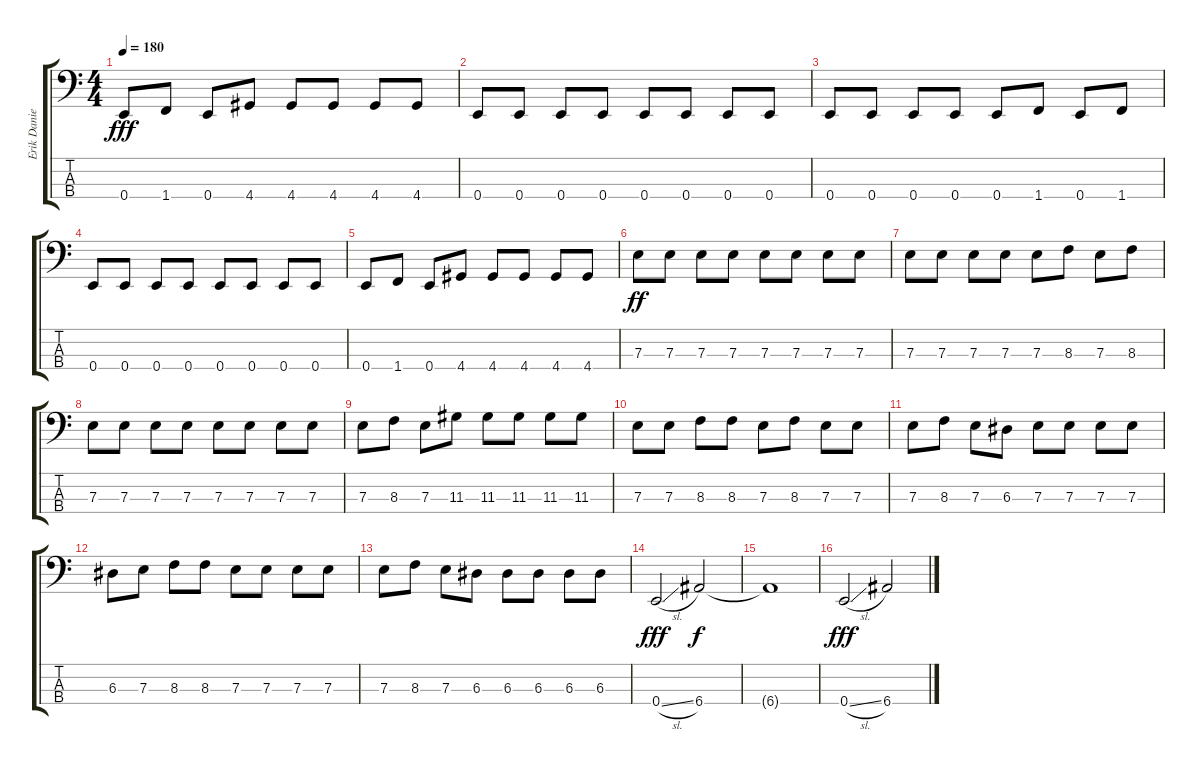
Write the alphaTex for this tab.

\track ("Erik Danielsson" "Erik Danie") {instrument electricbasspick}
\staff {score tabs}
\tuning (G2 D2 A1 E1) {hide}
\ts (4 4)
\tempo 180
\clef f4
\ks c
0.4.8{dy fff} 1.4.8 0.4.8 4.4.8 4.4.8 4.4.8 4.4.8 4.4.8 |
0.4.8 0.4.8 0.4.8 0.4.8 0.4.8 0.4.8 0.4.8 0.4.8 |
0.4.8 0.4.8 0.4.8 0.4.8 0.4.8 1.4.8 0.4.8 1.4.8 |
0.4.8 0.4.8 0.4.8 0.4.8 0.4.8 0.4.8 0.4.8 0.4.8 |
0.4.8 1.4.8 0.4.8 4.4.8 4.4.8 4.4.8 4.4.8 4.4.8 |
7.3.8{dy ff} 7.3.8 7.3.8 7.3.8 7.3.8 7.3.8 7.3.8 7.3.8 |
7.3.8 7.3.8 7.3.8 7.3.8 7.3.8 8.3.8 7.3.8 8.3.8 |
7.3.8 7.3.8 7.3.8 7.3.8 7.3.8 7.3.8 7.3.8 7.3.8 |
7.3.8 8.3.8 7.3.8 11.3.8 11.3.8 11.3.8 11.3.8 11.3.8 |
7.3.8 7.3.8 8.3.8 8.3.8 7.3.8 8.3.8 7.3.8 7.3.8 |
7.3.8 8.3.8 7.3.8 6.3.8 7.3.8 7.3.8 7.3.8 7.3.8 |
6.3.8 7.3.8 8.3.8 8.3.8 7.3.8 7.3.8 7.3.8 7.3.8 |
7.3.8 8.3.8 7.3.8 6.3.8 6.3.8 6.3.8 6.3.8 6.3.8 |
0.4{sl}.2{dy fff} 6.4.2{dy f} |
6.4{t}.1 |
0.4{sl}.2{dy fff} 6.4.2
